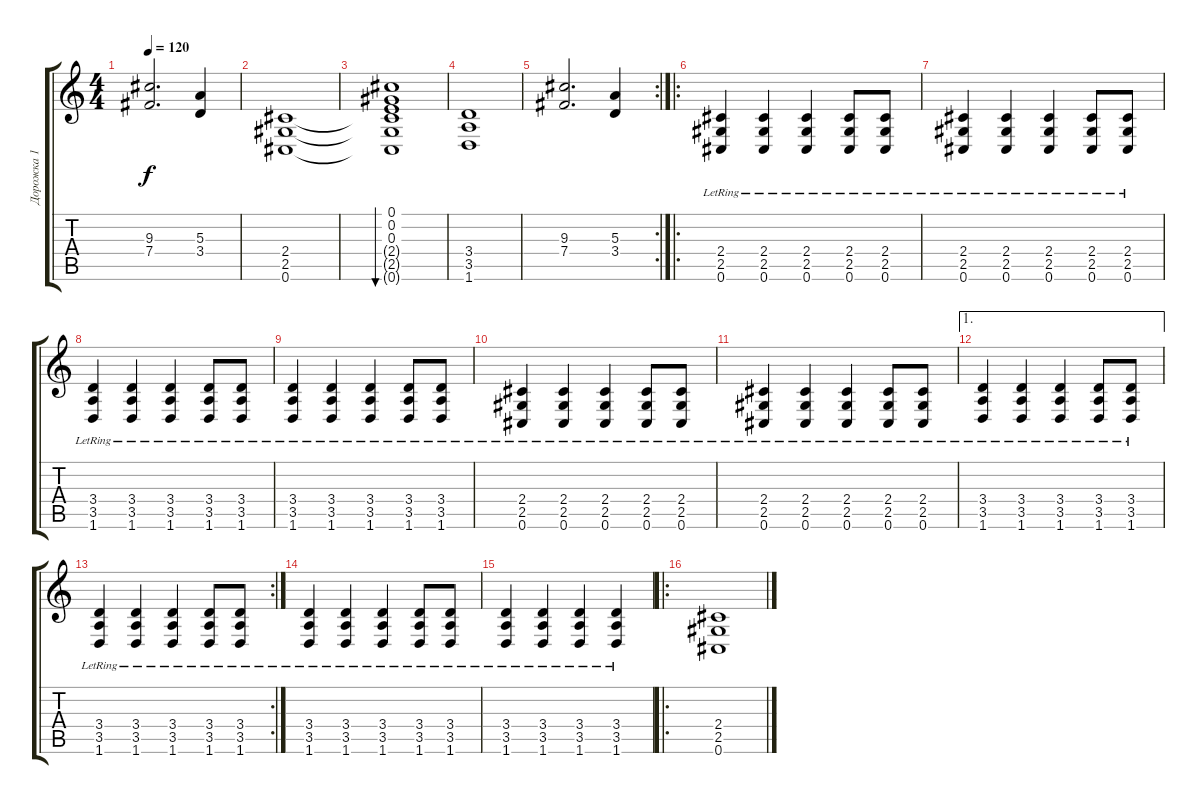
\track ("Дорожка 1" "Дорожка 1") {instrument distortionguitar}
\staff {score tabs}
\tuning (Db4 Ab3 E3 B2 Gb2 Db2) {hide}
\ts (4 4)
\tempo 120
\clef g2
\ks c
(9.3 7.4).2{d dy f} (5.3 3.4).4 |
(2.4 2.5 0.6).1 |
(0.1 0.2 0.3 2.4{t} 2.5{t} 0.6{t}).1{bu 480} |
(3.4 3.5 1.6).1 |
\rc 2
(9.3 7.4).2{d} (5.3 3.4).4 |
\ro
(2.4{lr} 2.5{lr} 0.6{lr}).4 (2.4{lr} 2.5{lr} 0.6{lr}).4 (2.4{lr} 2.5{lr} 0.6{lr}).4 (2.4{lr} 2.5{lr} 0.6{lr}).8 (2.4{lr} 2.5{lr} 0.6{lr}).8 |
(2.4{lr} 2.5{lr} 0.6{lr}).4 (2.4{lr} 2.5{lr} 0.6{lr}).4 (2.4{lr} 2.5{lr} 0.6{lr}).4 (2.4{lr} 2.5{lr} 0.6{lr}).8 (2.4{lr} 2.5{lr} 0.6{lr}).8 |
(3.4{lr} 3.5{lr} 1.6{lr}).4 (3.4{lr} 3.5{lr} 1.6{lr}).4 (3.4{lr} 3.5{lr} 1.6{lr}).4 (3.4{lr} 3.5{lr} 1.6{lr}).8 (3.4{lr} 3.5{lr} 1.6{lr}).8 |
(3.4{lr} 3.5{lr} 1.6{lr}).4 (3.4{lr} 3.5{lr} 1.6{lr}).4 (3.4{lr} 3.5{lr} 1.6{lr}).4 (3.4{lr} 3.5{lr} 1.6{lr}).8 (3.4{lr} 3.5{lr} 1.6{lr}).8 |
(2.4{lr} 2.5{lr} 0.6{lr}).4 (2.4{lr} 2.5{lr} 0.6{lr}).4 (2.4{lr} 2.5{lr} 0.6{lr}).4 (2.4{lr} 2.5{lr} 0.6{lr}).8 (2.4{lr} 2.5{lr} 0.6{lr}).8 |
(2.4{lr} 2.5{lr} 0.6{lr}).4 (2.4{lr} 2.5{lr} 0.6{lr}).4 (2.4{lr} 2.5{lr} 0.6{lr}).4 (2.4{lr} 2.5{lr} 0.6{lr}).8 (2.4{lr} 2.5{lr} 0.6{lr}).8 |
\ae 1
(3.4{lr} 3.5{lr} 1.6{lr}).4 (3.4{lr} 3.5{lr} 1.6{lr}).4 (3.4{lr} 3.5{lr} 1.6{lr}).4 (3.4{lr} 3.5{lr} 1.6{lr}).8 (3.4{lr} 3.5{lr} 1.6{lr}).8 |
\rc 2
(3.4{lr} 3.5{lr} 1.6{lr}).4 (3.4{lr} 3.5{lr} 1.6{lr}).4 (3.4{lr} 3.5{lr} 1.6{lr}).4 (3.4{lr} 3.5{lr} 1.6{lr}).8 (3.4{lr} 3.5{lr} 1.6{lr}).8 |
(3.4{lr} 3.5{lr} 1.6{lr}).4 (3.4{lr} 3.5{lr} 1.6{lr}).4 (3.4{lr} 3.5{lr} 1.6{lr}).4 (3.4{lr} 3.5{lr} 1.6{lr}).8 (3.4{lr} 3.5{lr} 1.6{lr}).8 |
(3.4{lr} 3.5{lr} 1.6{lr}).4 (3.4{lr} 3.5{lr} 1.6{lr}).4 (3.4{lr} 3.5{lr} 1.6{lr}).4 (3.4{lr} 3.5{lr} 1.6{lr}).4 |
\ro
(2.4 2.5 0.6).1
